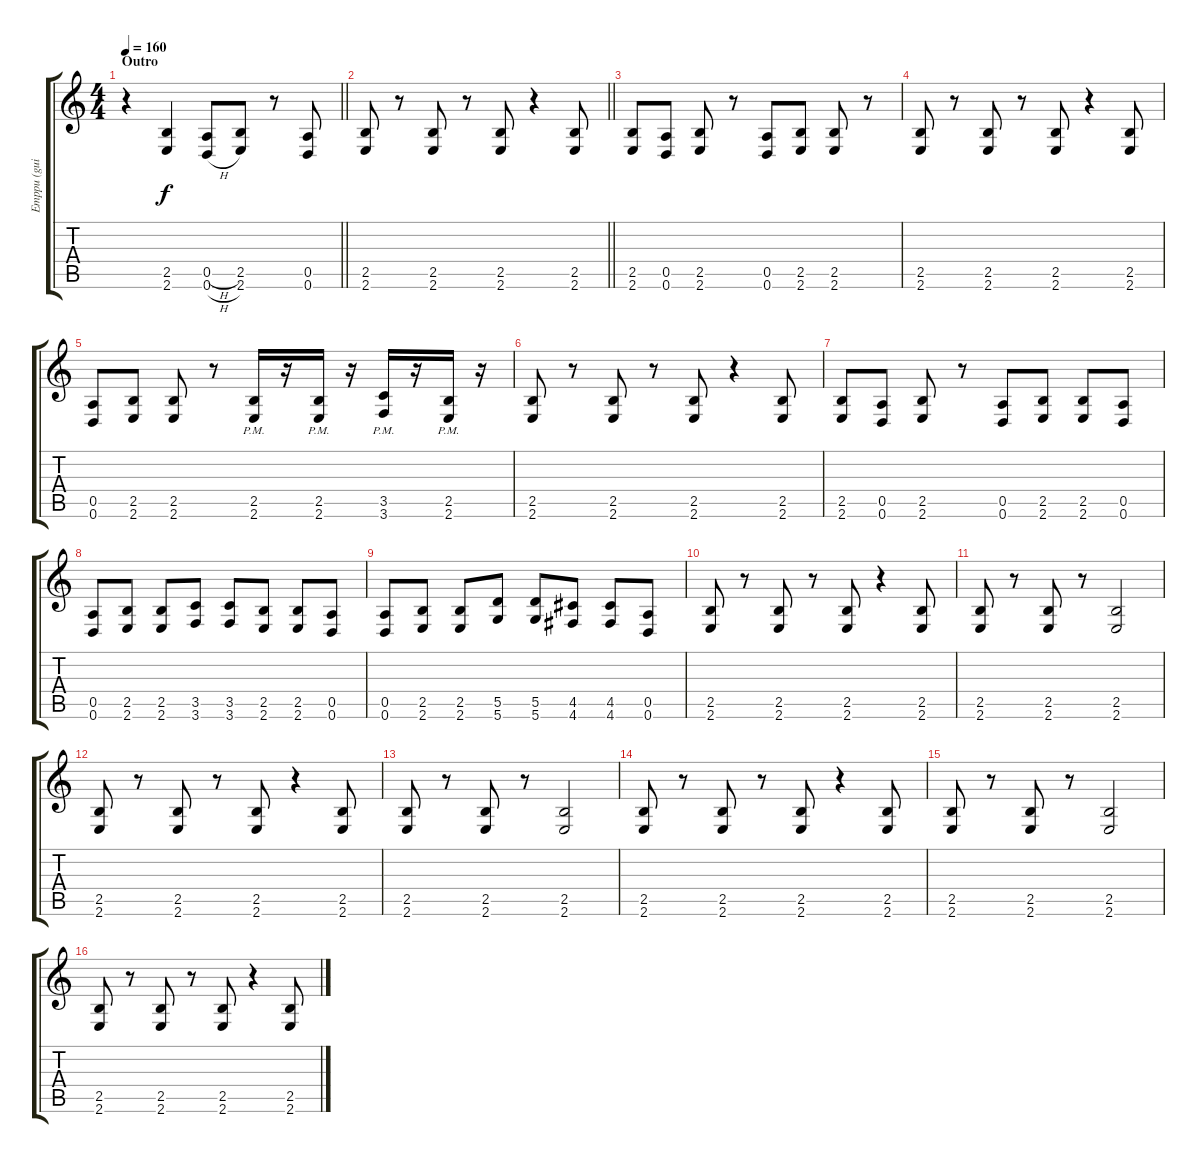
\track ("Emppu (guitar)" "Emppu (gui") {instrument distortionguitar}
\staff {score tabs}
\tuning (E4 B3 G3 D3 A2 D2) {hide}
\ts (4 4)
\section ("" "Outro")
\tempo 160
\clef g2
\barLineRight lightlight
\ks c
r.4{dy f} (2.5 2.6).4 (0.5{h} 0.6{h}).8 (2.5 2.6).8 r.8 (0.5 0.6).8 |
\barLineRight lightlight
(2.5 2.6).8 r.8 (2.5 2.6).8 r.8 (2.5 2.6).8 r.4 (2.5 2.6).8 |
(2.5 2.6).8 (0.5 0.6).8 (2.5 2.6).8 r.8 (0.5 0.6).8 (2.5 2.6).8 (2.5 2.6).8 r.8 |
(2.5 2.6).8 r.8 (2.5 2.6).8 r.8 (2.5 2.6).8 r.4 (2.5 2.6).8 |
(0.5 0.6).8 (2.5 2.6).8 (2.5 2.6).8 r.8 (2.5{pm} 2.6{pm}).16 r.16 (2.5{pm} 2.6{pm}).16 r.16 (3.5{pm} 3.6{pm}).16 r.16 (2.5{pm} 2.6{pm}).16 r.16 |
(2.5 2.6).8 r.8 (2.5 2.6).8 r.8 (2.5 2.6).8 r.4 (2.5 2.6).8 |
(2.5 2.6).8 (0.5 0.6).8 (2.5 2.6).8 r.8 (0.5 0.6).8 (2.5 2.6).8 (2.5 2.6).8 (0.5 0.6).8 |
(0.5 0.6).8 (2.5 2.6).8 (2.5 2.6).8 (3.5 3.6).8 (3.5 3.6).8 (2.5 2.6).8 (2.5 2.6).8 (0.5 0.6).8 |
(0.5 0.6).8 (2.5 2.6).8 (2.5 2.6).8 (5.5 5.6).8 (5.5 5.6).8 (4.5 4.6).8 (4.5 4.6).8 (0.5 0.6).8 |
(2.5 2.6).8 r.8 (2.5 2.6).8 r.8 (2.5 2.6).8 r.4 (2.5 2.6).8 |
(2.5 2.6).8 r.8 (2.5 2.6).8 r.8 (2.5 2.6).2 |
(2.5 2.6).8 r.8 (2.5 2.6).8 r.8 (2.5 2.6).8 r.4 (2.5 2.6).8 |
(2.5 2.6).8 r.8 (2.5 2.6).8 r.8 (2.5 2.6).2 |
(2.5 2.6).8 r.8 (2.5 2.6).8 r.8 (2.5 2.6).8 r.4 (2.5 2.6).8 |
(2.5 2.6).8 r.8 (2.5 2.6).8 r.8 (2.5 2.6).2 |
(2.5 2.6).8 r.8 (2.5 2.6).8 r.8 (2.5 2.6).8 r.4 (2.5 2.6).8
